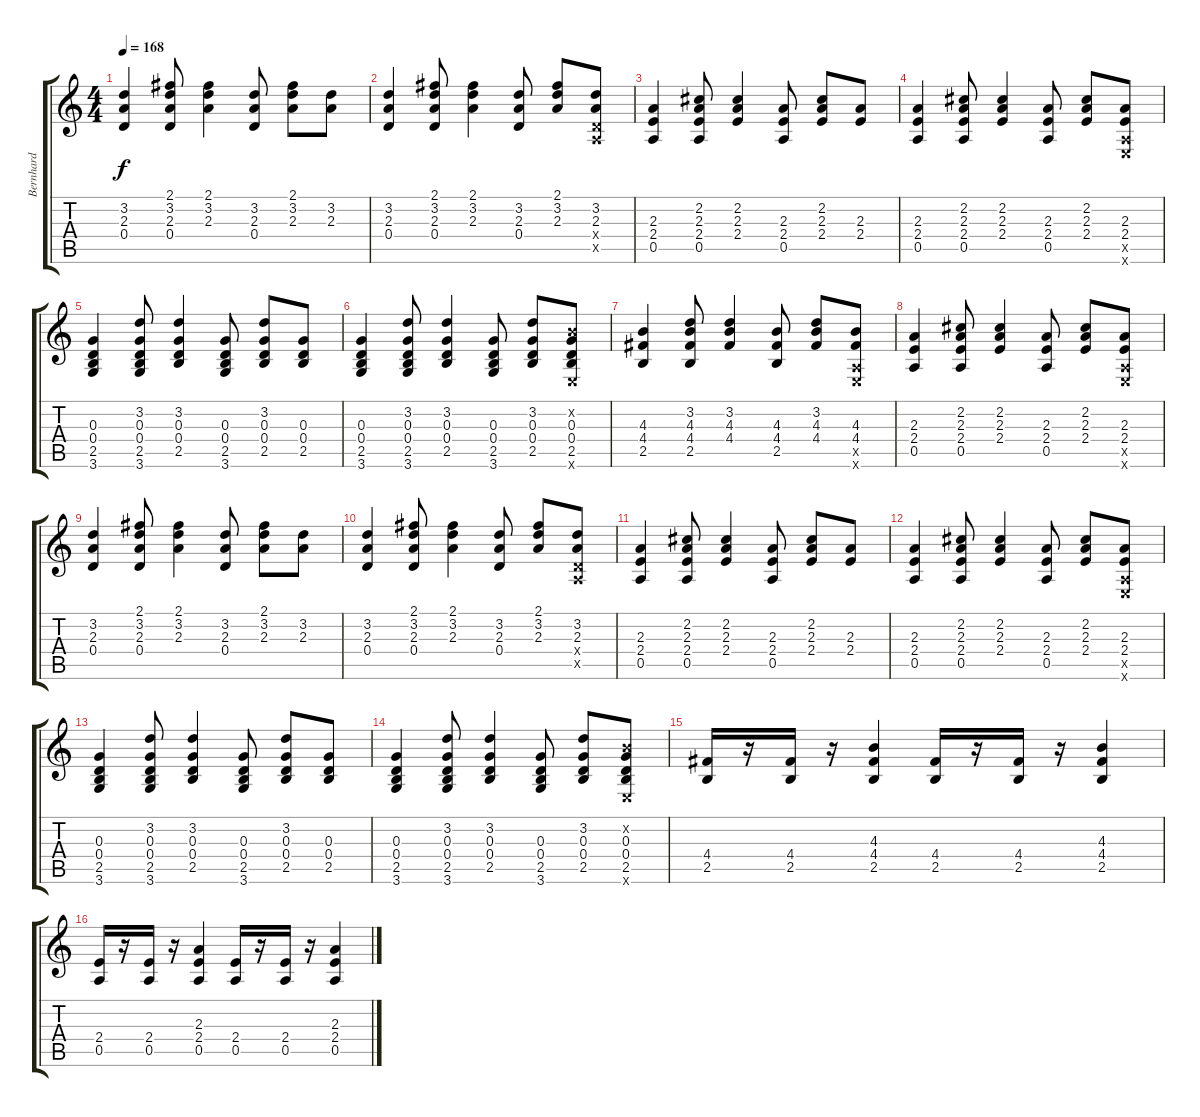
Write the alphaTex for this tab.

\track ("Bernhard" "Bernhard") {instrument distortionguitar}
\staff {score tabs}
\tuning (E4 B3 G3 D3 A2 E2) {hide}
\ts (4 4)
\tempo 168
\clef g2
\ks c
(3.2 2.3 0.4).4{dy f instrument electricguitarclean} (2.1 3.2 2.3 0.4).8 (2.1 3.2 2.3).4 (3.2 2.3 0.4).8 (2.1 3.2 2.3).8 (3.2 2.3).8 |
(3.2 2.3 0.4).4 (2.1 3.2 2.3 0.4).8 (2.1 3.2 2.3).4 (3.2 2.3 0.4).8 (2.1 3.2 2.3).8 (3.2 2.3 0.4{x} 0.5{x}).8 |
(2.3 2.4 0.5).4 (2.2 2.3 2.4 0.5).8 (2.2 2.3 2.4).4 (2.3 2.4 0.5).8 (2.2 2.3 2.4).8 (2.3 2.4).8 |
(2.3 2.4 0.5).4 (2.2 2.3 2.4 0.5).8 (2.2 2.3 2.4).4 (2.3 2.4 0.5).8 (2.2 2.3 2.4).8 (2.3 2.4 0.5{x} 0.6{x}).8 |
(0.3 0.4 2.5 3.6).4 (3.2 0.3 0.4 2.5 3.6).8 (3.2 0.3 0.4 2.5).4 (0.3 0.4 2.5 3.6).8 (3.2 0.3 0.4 2.5).8 (0.3 0.4 2.5).8 |
(0.3 0.4 2.5 3.6).4 (3.2 0.3 0.4 2.5 3.6).8 (3.2 0.3 0.4 2.5).4 (0.3 0.4 2.5 3.6).8 (3.2 0.3 0.4 2.5).8 (0.2{x} 0.3 0.4 2.5 0.6{x}).8 |
(4.3 4.4 2.5).4 (3.2 4.3 4.4 2.5).8 (3.2 4.3 4.4).4 (4.3 4.4 2.5).8 (3.2 4.3 4.4).8 (4.3 4.4 0.5{x} 0.6{x}).8 |
(2.3 2.4 0.5).4 (2.2 2.3 2.4 0.5).8 (2.2 2.3 2.4).4 (2.3 2.4 0.5).8 (2.2 2.3 2.4).8 (2.3 2.4 0.5{x} 0.6{x}).8 |
(3.2 2.3 0.4).4{instrument electricguitarclean} (2.1 3.2 2.3 0.4).8 (2.1 3.2 2.3).4 (3.2 2.3 0.4).8 (2.1 3.2 2.3).8 (3.2 2.3).8 |
(3.2 2.3 0.4).4 (2.1 3.2 2.3 0.4).8 (2.1 3.2 2.3).4 (3.2 2.3 0.4).8 (2.1 3.2 2.3).8 (3.2 2.3 0.4{x} 0.5{x}).8 |
(2.3 2.4 0.5).4 (2.2 2.3 2.4 0.5).8 (2.2 2.3 2.4).4 (2.3 2.4 0.5).8 (2.2 2.3 2.4).8 (2.3 2.4).8 |
(2.3 2.4 0.5).4 (2.2 2.3 2.4 0.5).8 (2.2 2.3 2.4).4 (2.3 2.4 0.5).8 (2.2 2.3 2.4).8 (2.3 2.4 0.5{x} 0.6{x}).8 |
(0.3 0.4 2.5 3.6).4 (3.2 0.3 0.4 2.5 3.6).8 (3.2 0.3 0.4 2.5).4 (0.3 0.4 2.5 3.6).8 (3.2 0.3 0.4 2.5).8 (0.3 0.4 2.5).8 |
(0.3 0.4 2.5 3.6).4 (3.2 0.3 0.4 2.5 3.6).8 (3.2 0.3 0.4 2.5).4 (0.3 0.4 2.5 3.6).8 (3.2 0.3 0.4 2.5).8 (0.2{x} 0.3 0.4 2.5 0.6{x}).8 |
(4.4 2.5).16{instrument distortionguitar} r.16 (4.4 2.5).16 r.16 (4.3 4.4 2.5).4 (4.4 2.5).16 r.16 (4.4 2.5).16 r.16 (4.3 4.4 2.5).4 |
(2.4 0.5).16 r.16 (2.4 0.5).16 r.16 (2.3 2.4 0.5).4 (2.4 0.5).16 r.16 (2.4 0.5).16 r.16 (2.3 2.4 0.5).4
